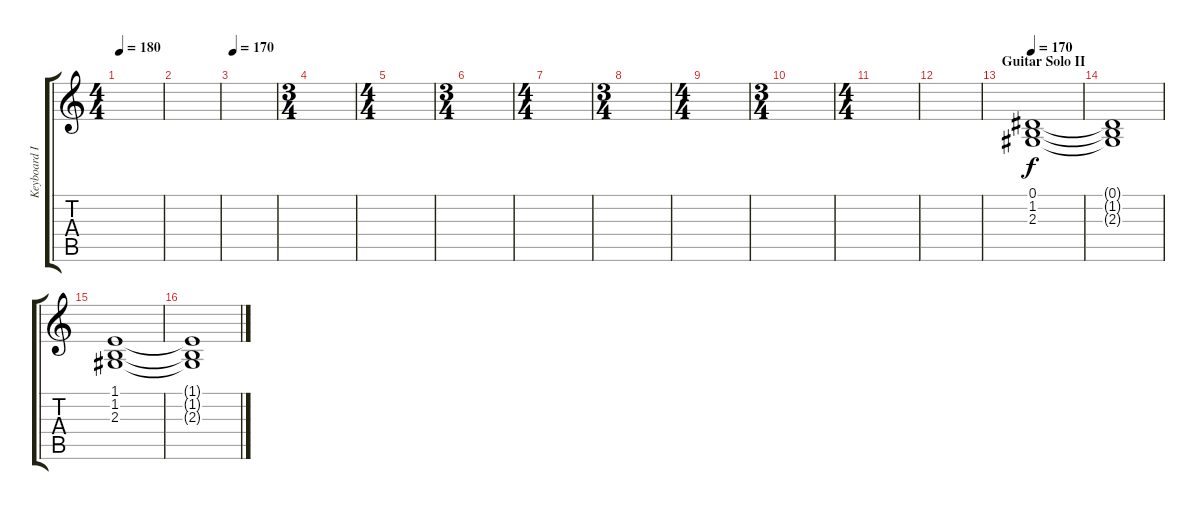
\track ("Keyboard I" "Keyboard I") {instrument pad2warm}
\staff {score tabs}
\tuning (Eb4 Bb3 Gb3 Db3 Ab2 Eb2) {hide}
\ts (4 4)
\tempo 180
\clef g2
\ks c
|
|
\tempo 170
|
\ts (3 4)
|
\ts (4 4)
|
\ts (3 4)
|
\ts (4 4)
|
\ts (3 4)
|
\ts (4 4)
|
\ts (3 4)
|
\ts (4 4)
|
|
\section ("" "Guitar Solo II")
\tempo 170
(0.1 1.2 2.3).1 |
(0.1{t} 1.2{t} 2.3{t}).1 |
(1.1 1.2 2.3).1 |
(1.1{t} 1.2{t} 2.3{t}).1
